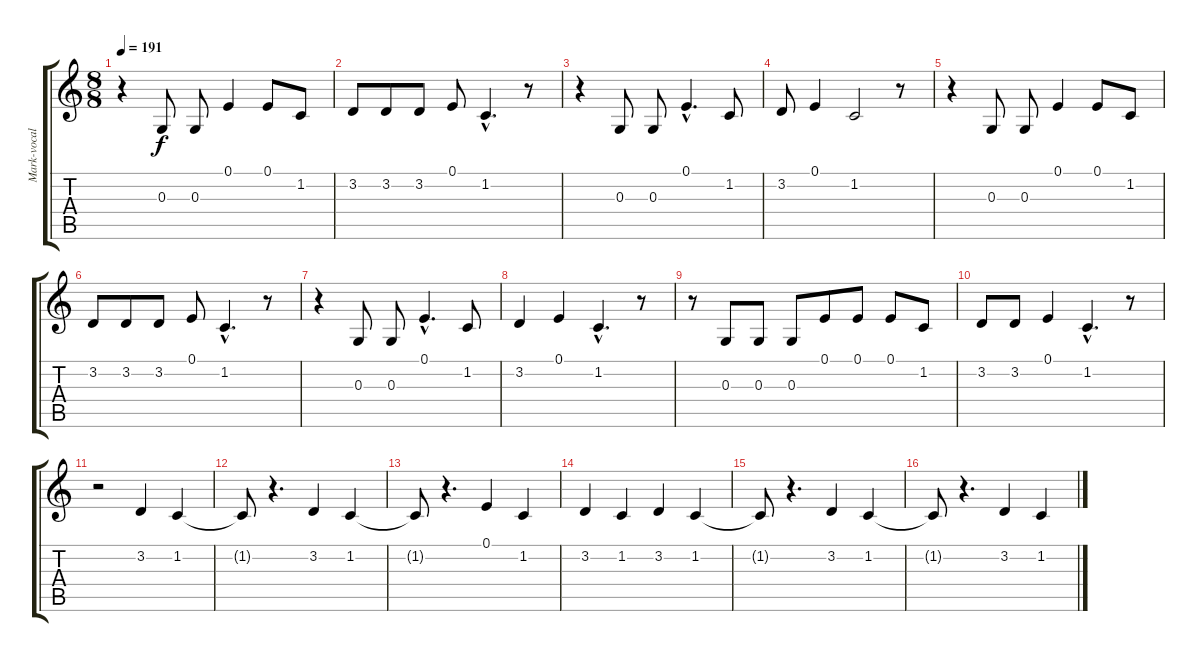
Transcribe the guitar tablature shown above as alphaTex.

\track ("Mark-vocal" "Mark-vocal") {instrument acousticgrandpiano}
\staff {score tabs}
\tuning (E4 B3 G3 D3 A2 E2) {hide}
\ts (8 8)
\tempo 191
\clef g2
\ks c
r.4{dy f} 0.3.8 0.3.8 0.1.4 0.1.8 1.2.8 |
3.2.8 3.2.8 3.2.8 0.1.8 1.2{hac}.4{d} r.8 |
r.4 0.3.8 0.3.8 0.1{hac}.4{d} 1.2.8 |
3.2.8 0.1.4 1.2.2 r.8 |
r.4 0.3.8 0.3.8 0.1.4 0.1.8 1.2.8 |
3.2.8 3.2.8 3.2.8 0.1.8 1.2{hac}.4{d} r.8 |
r.4 0.3.8 0.3.8 0.1{hac}.4{d} 1.2.8 |
3.2.4 0.1.4 1.2{hac}.4{d} r.8 |
r.8 0.3.8 0.3.8 0.3.8 0.1.8 0.1.8 0.1.8 1.2.8 |
3.2.8 3.2.8 0.1.4 1.2{hac}.4{d} r.8 |
r.2 3.2.4 1.2.4 |
1.2{t}.8 r.4{d} 3.2.4 1.2.4 |
1.2{t}.8 r.4{d} 0.1.4 1.2.4 |
3.2.4 1.2.4 3.2.4 1.2.4 |
1.2{t}.8 r.4{d} 3.2.4 1.2.4 |
1.2{t}.8 r.4{d} 3.2.4 1.2.4
